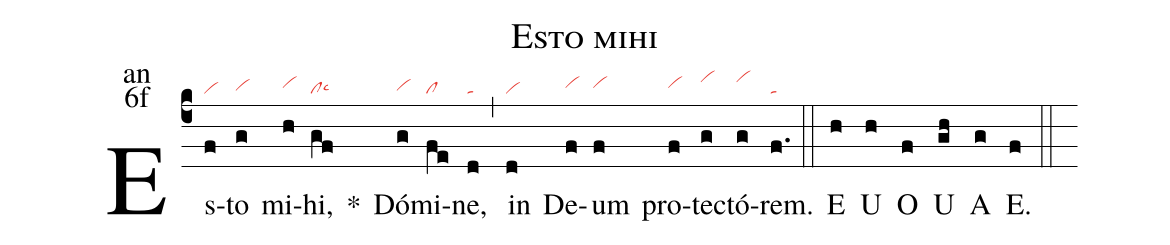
name:Esto mihi;
office-part:an;
mode:6f;
nabc-lines:1;
%%
(c4) Es(f|vi)to(g|vihg) mi(h|vihh)hi,(gf|cllsc6) <sp>*</sp>() Dó(g|vihg)mi(fe|cl)ne,(d|ta) (,) in(d|vi) De(f|vihh)um(f|vihh) pro(f|vihh)tec(g|vihj)tó(g|vihj)rem.(f.|ta) (::)
<eu>E(h) U(h) O(f) U(gh) A(g) E.(f) </eu>(::)
